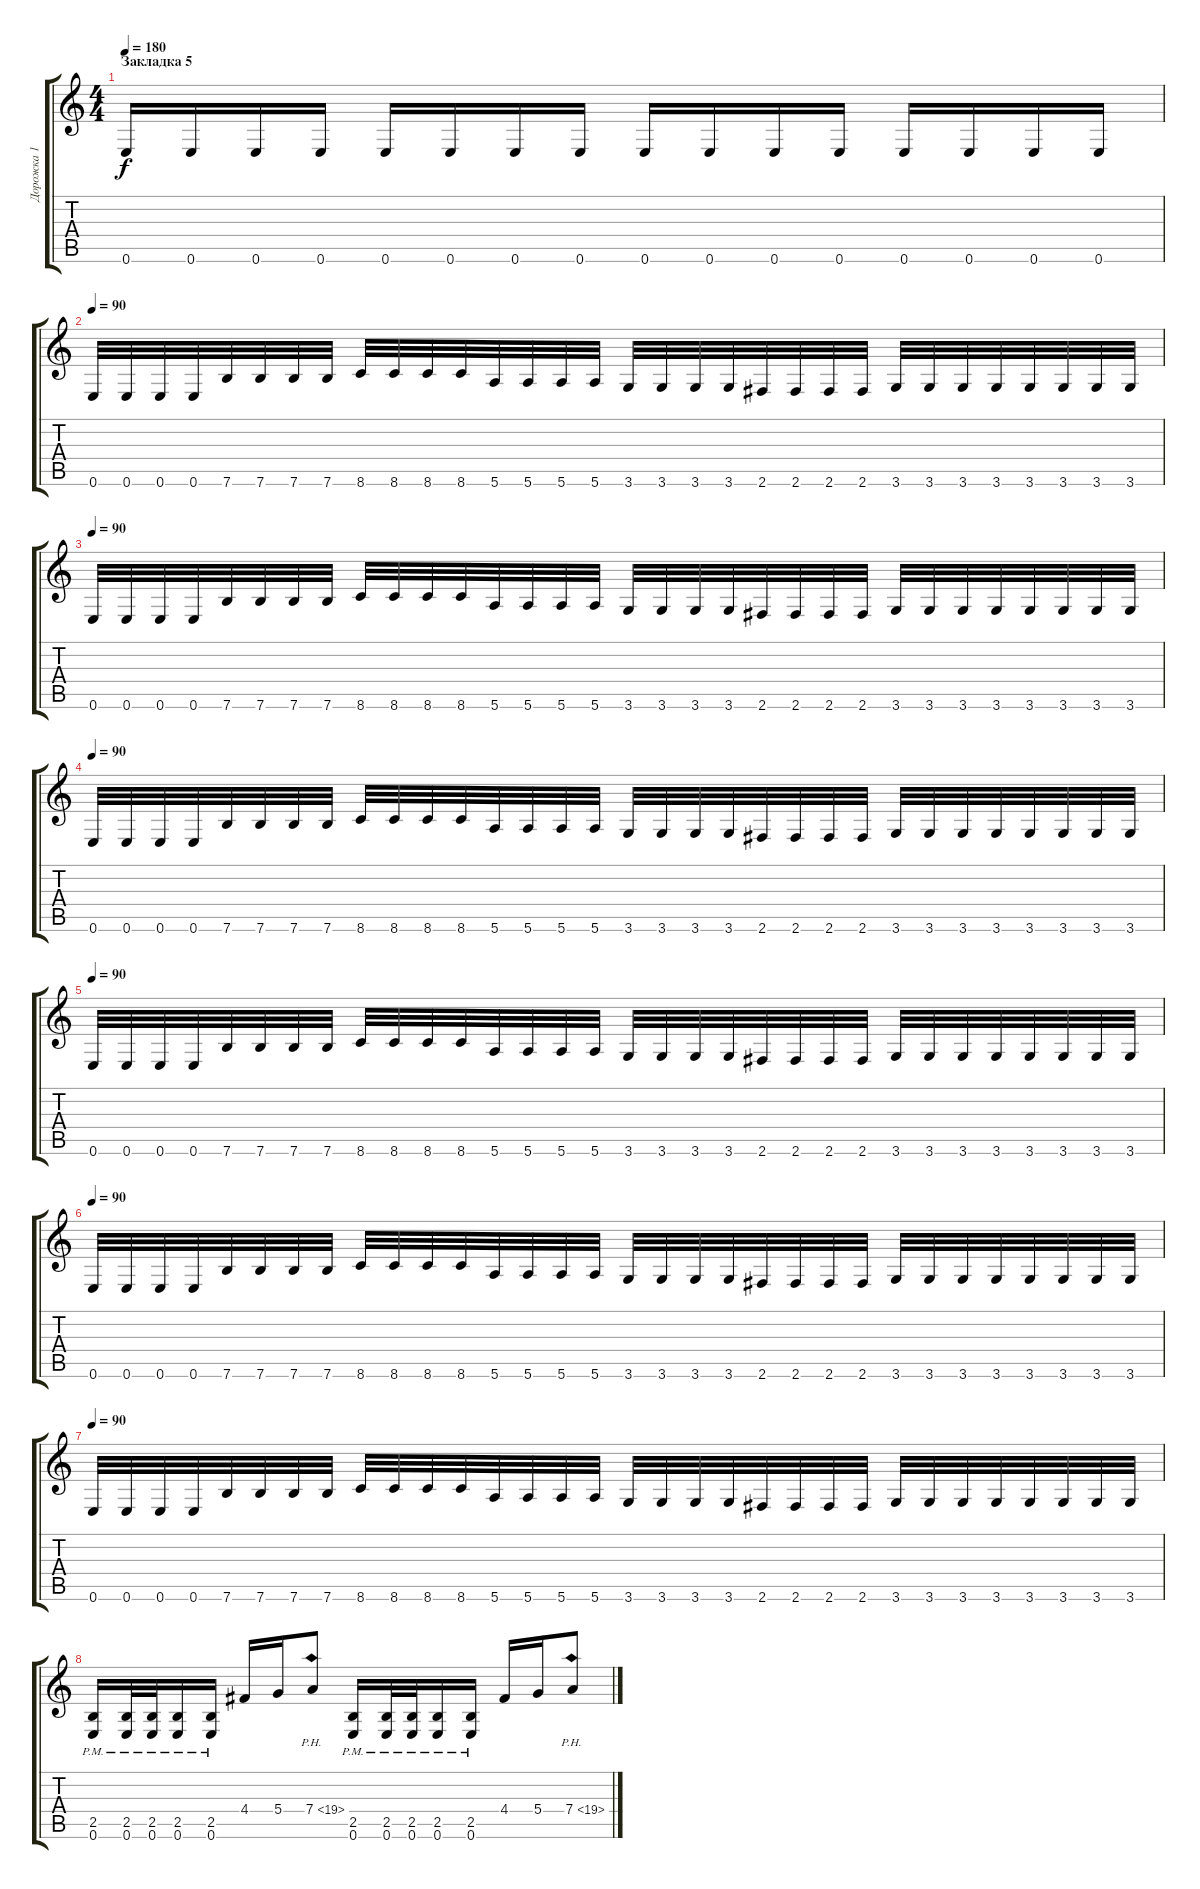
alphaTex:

\track ("Дорожка 1" "Дорожка 1") {instrument distortionguitar}
\staff {score tabs}
\tuning (E4 B3 G3 D3 A2 E2) {hide}
\ts (4 4)
\section ("" "Закладка 5")
\tempo 180
\clef g2
\ks c
0.6.16{dy f} 0.6.16 0.6.16 0.6.16 0.6.16 0.6.16 0.6.16 0.6.16 0.6.16 0.6.16 0.6.16 0.6.16 0.6.16 0.6.16 0.6.16 0.6.16 |
\tempo 90
0.6.32 0.6.32 0.6.32 0.6.32 7.6.32 7.6.32 7.6.32 7.6.32 8.6.32 8.6.32 8.6.32 8.6.32 5.6.32 5.6.32 5.6.32 5.6.32 3.6.32 3.6.32 3.6.32 3.6.32 2.6.32 2.6.32 2.6.32 2.6.32 3.6.32 3.6.32 3.6.32 3.6.32 3.6.32 3.6.32 3.6.32 3.6.32 |
\tempo 90
0.6.32 0.6.32 0.6.32 0.6.32 7.6.32 7.6.32 7.6.32 7.6.32 8.6.32 8.6.32 8.6.32 8.6.32 5.6.32 5.6.32 5.6.32 5.6.32 3.6.32 3.6.32 3.6.32 3.6.32 2.6.32 2.6.32 2.6.32 2.6.32 3.6.32 3.6.32 3.6.32 3.6.32 3.6.32 3.6.32 3.6.32 3.6.32 |
\tempo 90
0.6.32 0.6.32 0.6.32 0.6.32 7.6.32 7.6.32 7.6.32 7.6.32 8.6.32 8.6.32 8.6.32 8.6.32 5.6.32 5.6.32 5.6.32 5.6.32 3.6.32 3.6.32 3.6.32 3.6.32 2.6.32 2.6.32 2.6.32 2.6.32 3.6.32 3.6.32 3.6.32 3.6.32 3.6.32 3.6.32 3.6.32 3.6.32 |
\tempo 90
0.6.32 0.6.32 0.6.32 0.6.32 7.6.32 7.6.32 7.6.32 7.6.32 8.6.32 8.6.32 8.6.32 8.6.32 5.6.32 5.6.32 5.6.32 5.6.32 3.6.32 3.6.32 3.6.32 3.6.32 2.6.32 2.6.32 2.6.32 2.6.32 3.6.32 3.6.32 3.6.32 3.6.32 3.6.32 3.6.32 3.6.32 3.6.32 |
\tempo 90
0.6.32 0.6.32 0.6.32 0.6.32 7.6.32 7.6.32 7.6.32 7.6.32 8.6.32 8.6.32 8.6.32 8.6.32 5.6.32 5.6.32 5.6.32 5.6.32 3.6.32 3.6.32 3.6.32 3.6.32 2.6.32 2.6.32 2.6.32 2.6.32 3.6.32 3.6.32 3.6.32 3.6.32 3.6.32 3.6.32 3.6.32 3.6.32 |
\tempo 90
0.6.32 0.6.32 0.6.32 0.6.32 7.6.32 7.6.32 7.6.32 7.6.32 8.6.32 8.6.32 8.6.32 8.6.32 5.6.32 5.6.32 5.6.32 5.6.32 3.6.32 3.6.32 3.6.32 3.6.32 2.6.32 2.6.32 2.6.32 2.6.32 3.6.32 3.6.32 3.6.32 3.6.32 3.6.32 3.6.32 3.6.32 3.6.32 |
(2.5{pm} 0.6{pm}).16 (2.5{pm} 0.6{pm}).32 (2.5{pm} 0.6{pm}).32 (2.5{pm} 0.6{pm}).16 (2.5{pm} 0.6{pm}).16 4.4.16 5.4.16 7.4{ph 12}.8 (2.5{pm} 0.6{pm}).16 (2.5{pm} 0.6{pm}).32 (2.5{pm} 0.6{pm}).32 (2.5{pm} 0.6{pm}).16 (2.5{pm} 0.6{pm}).16 4.4.16 5.4.16 7.4{ph 12}.8
